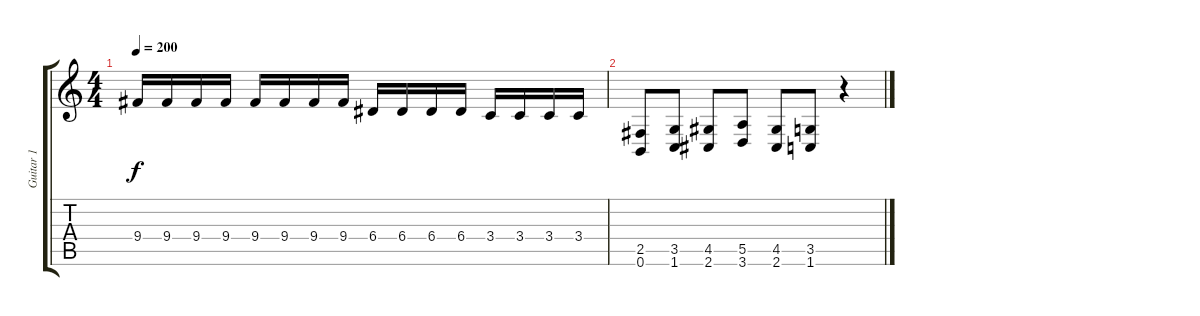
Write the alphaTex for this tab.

\track ("Guitar 1" "Guitar 1") {instrument distortionguitar}
\staff {score tabs}
\tuning (B3 Gb3 D3 A2 E2 B1) {hide}
\ts (4 4)
\tempo 200
\clef g2
\ks c
9.4.16{dy f} 9.4.16 9.4.16 9.4.16 9.4.16 9.4.16 9.4.16 9.4.16 6.4.16 6.4.16 6.4.16 6.4.16 3.4.16 3.4.16 3.4.16 3.4.16 |
(2.5 0.6).8 (3.5 1.6).8 (4.5 2.6).8 (5.5 3.6).8 (4.5 2.6).8 (3.5 1.6).8 r.4
